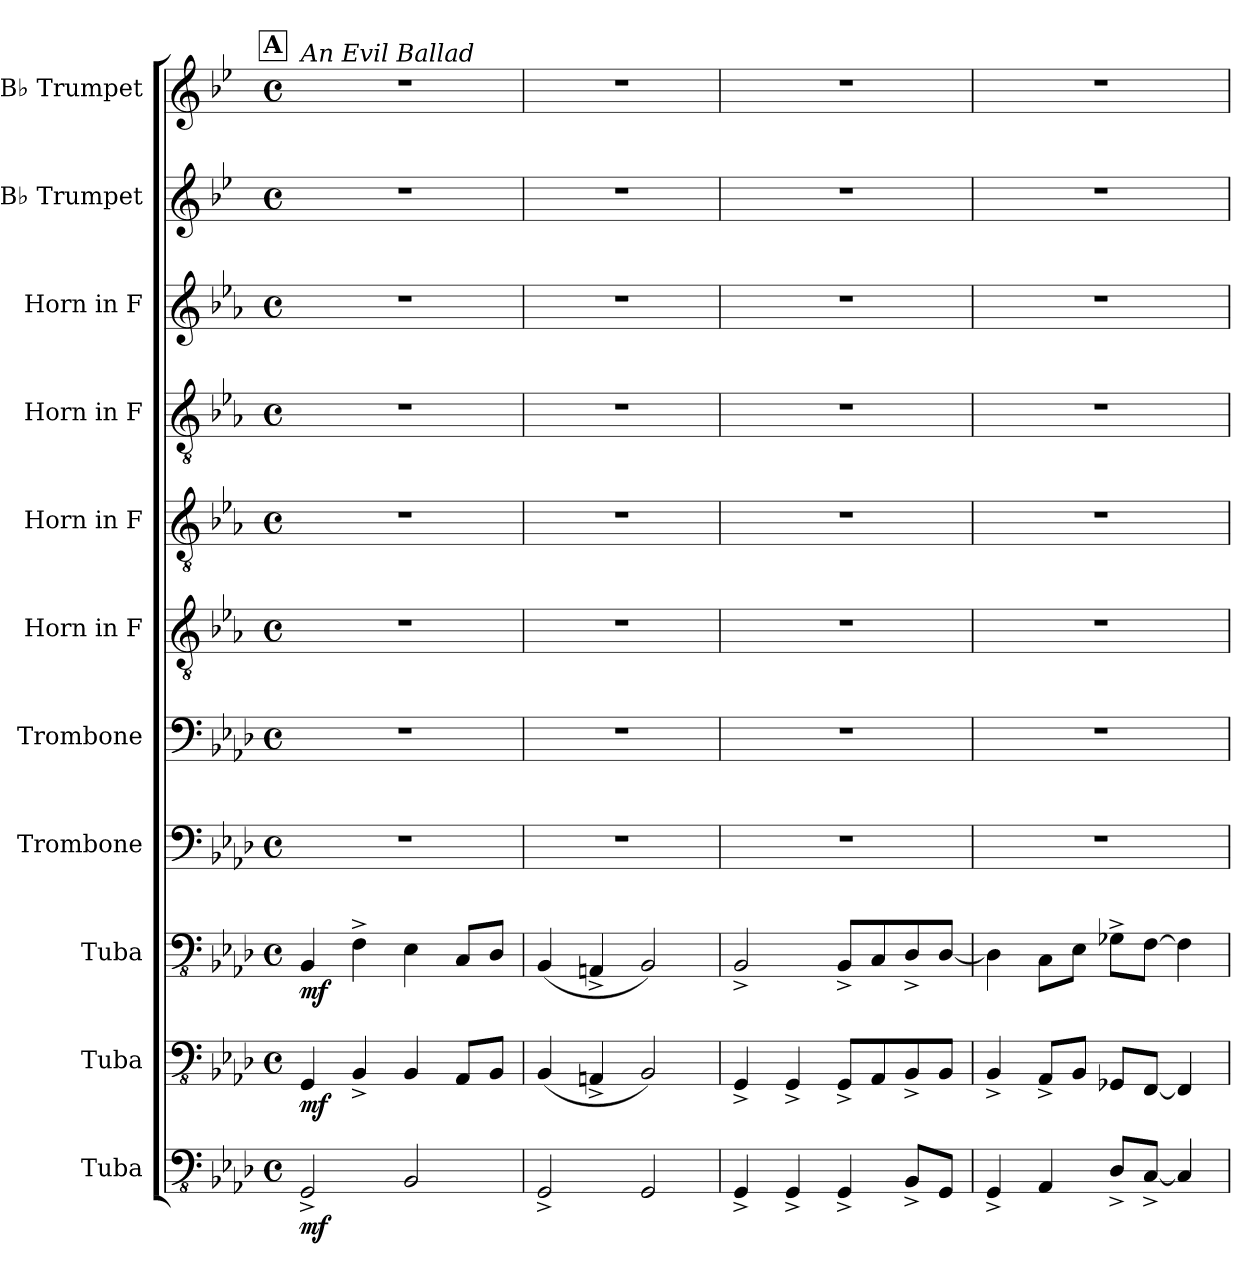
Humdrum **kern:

**kern	**dynam	**kern	**dynam	**kern	**dynam	**kern	**kern	**kern	**kern	**kern	**kern	**kern	**kern
*part11	*part11	*part10	*part10	*part9	*part9	*part8	*part7	*part6	*part5	*part4	*part3	*part2	*part1
*staff11	*staff11	*staff10	*staff10	*staff9	*staff9	*staff8	*staff7	*staff6	*staff5	*staff4	*staff3	*staff2	*staff1
*I"Tuba	*	*I"Tuba	*	*I"Tuba	*	*I"Trombone	*I"Trombone	*I"Horn in F	*I"Horn in F	*I"Horn in F	*I"Horn in F	*I"B♭ Trumpet	*I"B♭ Trumpet
*I'Tba.	*	*I'Tba.	*	*I'Tba.	*	*I'Tbn.	*I'Tbn.	*	*	*	*	*I'B♭ Tpt.	*I'B♭ Tpt.
*clefFv4	*	*clefFv4	*	*clefFv4	*	*clefF4	*clefF4	*clefGv2	*clefGv2	*clefGv2	*clefG2	*clefG2	*clefG2
*	*	*	*	*	*	*	*	*ITrd4c7	*ITrd4c7	*ITrd4c7	*ITrd4c7	*ITrd1c2	*ITrd1c2
*k[b-e-a-d-]	*	*k[b-e-a-d-]	*	*k[b-e-a-d-]	*	*k[b-e-a-d-]	*k[b-e-a-d-]	*k[b-e-a-d-]	*k[b-e-a-d-]	*k[b-e-a-d-]	*k[b-e-a-d-]	*k[b-e-a-d-]	*k[b-e-a-d-]
*M4/4	*	*M4/4	*	*M4/4	*	*M4/4	*M4/4	*M4/4	*M4/4	*M4/4	*M4/4	*M4/4	*M4/4
*met(c)	*	*met(c)	*	*met(c)	*	*met(c)	*met(c)	*met(c)	*met(c)	*met(c)	*met(c)	*met(c)	*met(c)
*MM66	*	*MM66	*	*MM66	*	*MM66	*MM66	*MM66	*MM66	*MM66	*MM66	*MM66	*MM66
!!LO:REH:place=s1:a:B:fs=14:t=A
=1	=1	=1	=1	=1	=1	=1	=1	=1	=1	=1	=1	=1	=1
!	!	!	!	!	!	!	!	!	!	!	!	!	!LO:TX:a:i:t=An Evil Ballad
!	!LO:DY:b	!	!LO:DY:b	!	!LO:DY:b	!	!	!	!	!	!	!	!
2GGG^/	mf	4GGG/	mf	4BBB-/	mf	1r	1r	1r	1r	1r	1r	1r	1r
.	.	4BBB-^/	.	4FF^\	.	.	.	.	.	.	.	.	.
2BBB-/	.	4BBB-/	.	4EE-\	.	.	.	.	.	.	.	.	.
.	.	8AAA-/L	.	8CC/L	.	.	.	.	.	.	.	.	.
.	.	8BBB-/J	.	8DD-/J	.	.	.	.	.	.	.	.	.
=2	=2	=2	=2	=2	=2	=2	=2	=2	=2	=2	=2	=2	=2
2GGG^/	.	(4BBB-/	.	(4BBB-/	.	1r	1r	1r	1r	1r	1r	1r	1r
.	.	4AAAn^/	.	4AAAn^/	.	.	.	.	.	.	.	.	.
2GGG/	.	2BBB-/)	.	2BBB-/)	.	.	.	.	.	.	.	.	.
=3	=3	=3	=3	=3	=3	=3	=3	=3	=3	=3	=3	=3	=3
4GGG^/	.	4GGG^/	.	2BBB-^/	.	1r	1r	1r	1r	1r	1r	1r	1r
4GGG^/	.	4GGG^/	.	.	.	.	.	.	.	.	.	.	.
4GGG^/	.	8GGG^/L	.	8BBB-^/L	.	.	.	.	.	.	.	.	.
.	.	8AAA-/	.	8CC/	.	.	.	.	.	.	.	.	.
8BBB-^/L	.	8BBB-^/	.	8DD-^/	.	.	.	.	.	.	.	.	.
8GGG/J	.	8BBB-/J	.	[8DD-/J	.	.	.	.	.	.	.	.	.
=4	=4	=4	=4	=4	=4	=4	=4	=4	=4	=4	=4	=4	=4
4GGG^/	.	4BBB-^/	.	4DD-\]	.	1r	1r	1r	1r	1r	1r	1r	1r
4AAA-/	.	8AAA-^/L	.	8CC\L	.	.	.	.	.	.	.	.	.
.	.	8BBB-/J	.	8EE-\J	.	.	.	.	.	.	.	.	.
8DD-^/L	.	8GGG-X/L	.	8GG-X^\L	.	.	.	.	.	.	.	.	.
[8CC^/J	.	[8FFF/J	.	[8FF\J	.	.	.	.	.	.	.	.	.
4CC/]	.	4FFF/]	.	4FF\]	.	.	.	.	.	.	.	.	.
=	=	=	=	=	=	=	=	=	=	=	=	=	=
*-	*-	*-	*-	*-	*-	*-	*-	*-	*-	*-	*-	*-	*-
